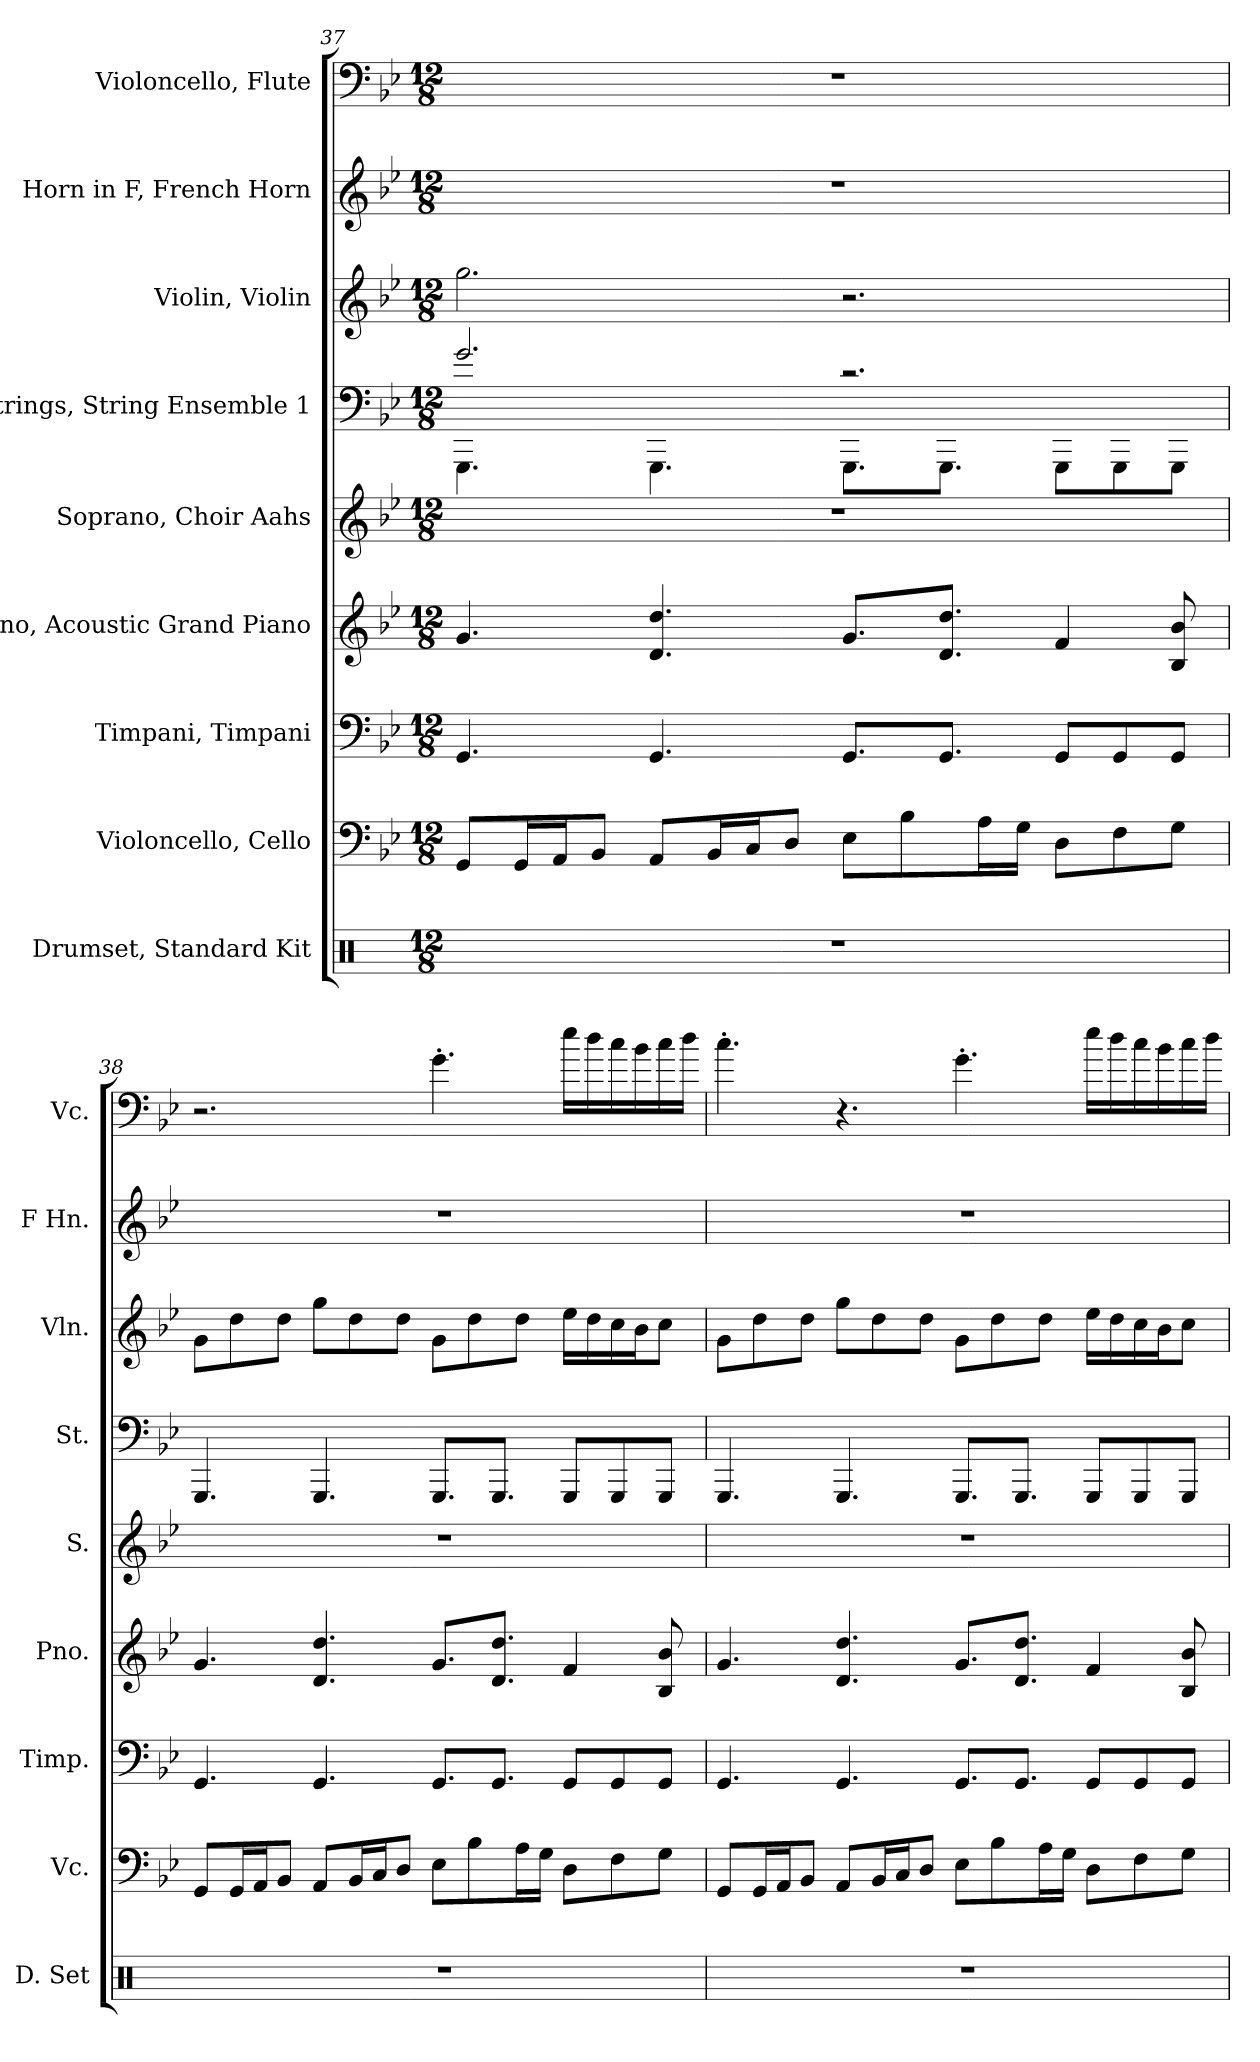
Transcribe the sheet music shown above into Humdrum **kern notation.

**kern	**kern	**kern	**kern	**kern	**kern	**kern	**kern	**kern
*part9	*part8	*part7	*part6	*part5	*part4	*part3	*part2	*part1
*staff9	*staff8	*staff7	*staff6	*staff5	*staff4	*staff3	*staff2	*staff1
*I"Drumset, Standard Kit	*I"Violoncello, Cello	*I"Timpani, Timpani	*I"Piano, Acoustic Grand Piano	*I"Soprano, Choir Aahs	*I"Strings, String Ensemble 1	*I"Violin, Violin	*I"Horn in F, French Horn	*I"Violoncello, Flute
*I'D. Set	*I'Vc.	*I'Timp.	*I'Pno.	*I'S.	*I'St.	*I'Vln.	*I'F Hn.	*I'Vc.
!!LO:PB:g=z
*clefX	*clefF4	*clefF4	*clefG2	*clefG2	*clefF4	*clefG2	*clefG2	*clefF4
*	*	*	*	*	*	*	*ITrd4c7	*
*k[]	*k[b-e-]	*k[b-e-]	*k[b-e-]	*k[b-e-]	*k[b-e-]	*k[b-e-]	*k[b-e-a-]	*k[b-e-]
*M12/8	*M12/8	*M12/8	*M12/8	*M12/8	*M12/8	*M12/8	*M12/8	*M12/8
=37	=37	=37	=37	=37	=37	=37	=37	=37
*	*	*	*	*	*^	*	*	*
1.r	8GG/L	4.GG/	4.g/	1.r	2.g/	4.GGG\	2.gg\	1.r	1.r
.	16GG/L	.	.	.	.	.	.	.	.
.	16AA/J	.	.	.	.	.	.	.	.
.	8BB-/J	.	.	.	.	.	.	.	.
.	8AA/L	4.GG/	4.d/ 4.dd/	.	.	4.GGG\	.	.	.
.	16BB-/L	.	.	.	.	.	.	.	.
.	16C/J	.	.	.	.	.	.	.	.
.	8D/J	.	.	.	.	.	.	.	.
.	8E-\L	8.GG/L	8.g/L	.	2.r	8.GGG\L	2.r	.	.
.	8B-\	.	.	.	.	.	.	.	.
.	.	8.GG/J	8.d/ 8.dd/J	.	.	8.GGG\J	.	.	.
.	16A\L	.	.	.	.	.	.	.	.
.	16G\JJ	.	.	.	.	.	.	.	.
.	8D\L	8GG/L	4f/	.	.	8GGG\L	.	.	.
.	8F\	8GG/	.	.	.	8GGG\	.	.	.
.	8G\J	8GG/J	8B-/ 8b-/	.	.	8GGG\J	.	.	.
*	*	*	*	*	*v	*v	*	*	*
=38	=38	=38	=38	=38	=38	=38	=38	=38
1.r	8GG/L	4.GG/	4.g/	1.r	4.GGG/	8g\L	1.r	2.r
.	16GG/L	.	.	.	.	8dd\	.	.
.	16AA/J	.	.	.	.	.	.	.
.	8BB-/J	.	.	.	.	8dd\J	.	.
.	8AA/L	4.GG/	4.d/ 4.dd/	.	4.GGG/	8gg\L	.	.
.	16BB-/L	.	.	.	.	8dd\	.	.
.	16C/J	.	.	.	.	.	.	.
.	8D/J	.	.	.	.	8dd\J	.	.
.	8E-\L	8.GG/L	8.g/L	.	8.GGG/L	8g\L	.	4.g'\
.	8B-\	.	.	.	.	8dd\	.	.
.	.	8.GG/J	8.d/ 8.dd/J	.	8.GGG/J	.	.	.
.	16A\L	.	.	.	.	8dd\J	.	.
.	16G\JJ	.	.	.	.	.	.	.
.	8D\L	8GG/L	4f/	.	8GGG/L	16ee-\LL	.	16ee-\LL
.	.	.	.	.	.	16dd\	.	16dd\
.	8F\	8GG/	.	.	8GGG/	16cc\	.	16cc\
.	.	.	.	.	.	16b-\J	.	16b-\
.	8G\J	8GG/J	8B-/ 8b-/	.	8GGG/J	8cc\J	.	16cc\
.	.	.	.	.	.	.	.	16dd\JJ
!!LO:PB:g=z
=39	=39	=39	=39	=39	=39	=39	=39	=39
1.r	8GG/L	4.GG/	4.g/	1.r	4.GGG/	8g\L	1.r	4.cc'\
.	16GG/L	.	.	.	.	8dd\	.	.
.	16AA/J	.	.	.	.	.	.	.
.	8BB-/J	.	.	.	.	8dd\J	.	.
.	8AA/L	4.GG/	4.d/ 4.dd/	.	4.GGG/	8gg\L	.	4.r
.	16BB-/L	.	.	.	.	8dd\	.	.
.	16C/J	.	.	.	.	.	.	.
.	8D/J	.	.	.	.	8dd\J	.	.
.	8E-\L	8.GG/L	8.g/L	.	8.GGG/L	8g\L	.	4.g'\
.	8B-\	.	.	.	.	8dd\	.	.
.	.	8.GG/J	8.d/ 8.dd/J	.	8.GGG/J	.	.	.
.	16A\L	.	.	.	.	8dd\J	.	.
.	16G\JJ	.	.	.	.	.	.	.
.	8D\L	8GG/L	4f/	.	8GGG/L	16ee-\LL	.	16ee-\LL
.	.	.	.	.	.	16dd\	.	16dd\
.	8F\	8GG/	.	.	8GGG/	16cc\	.	16cc\
.	.	.	.	.	.	16b-\J	.	16b-\
.	8G\J	8GG/J	8B-/ 8b-/	.	8GGG/J	8cc\J	.	16cc\
.	.	.	.	.	.	.	.	16dd\JJ
=	=	=	=	=	=	=	=	=
*-	*-	*-	*-	*-	*-	*-	*-	*-
